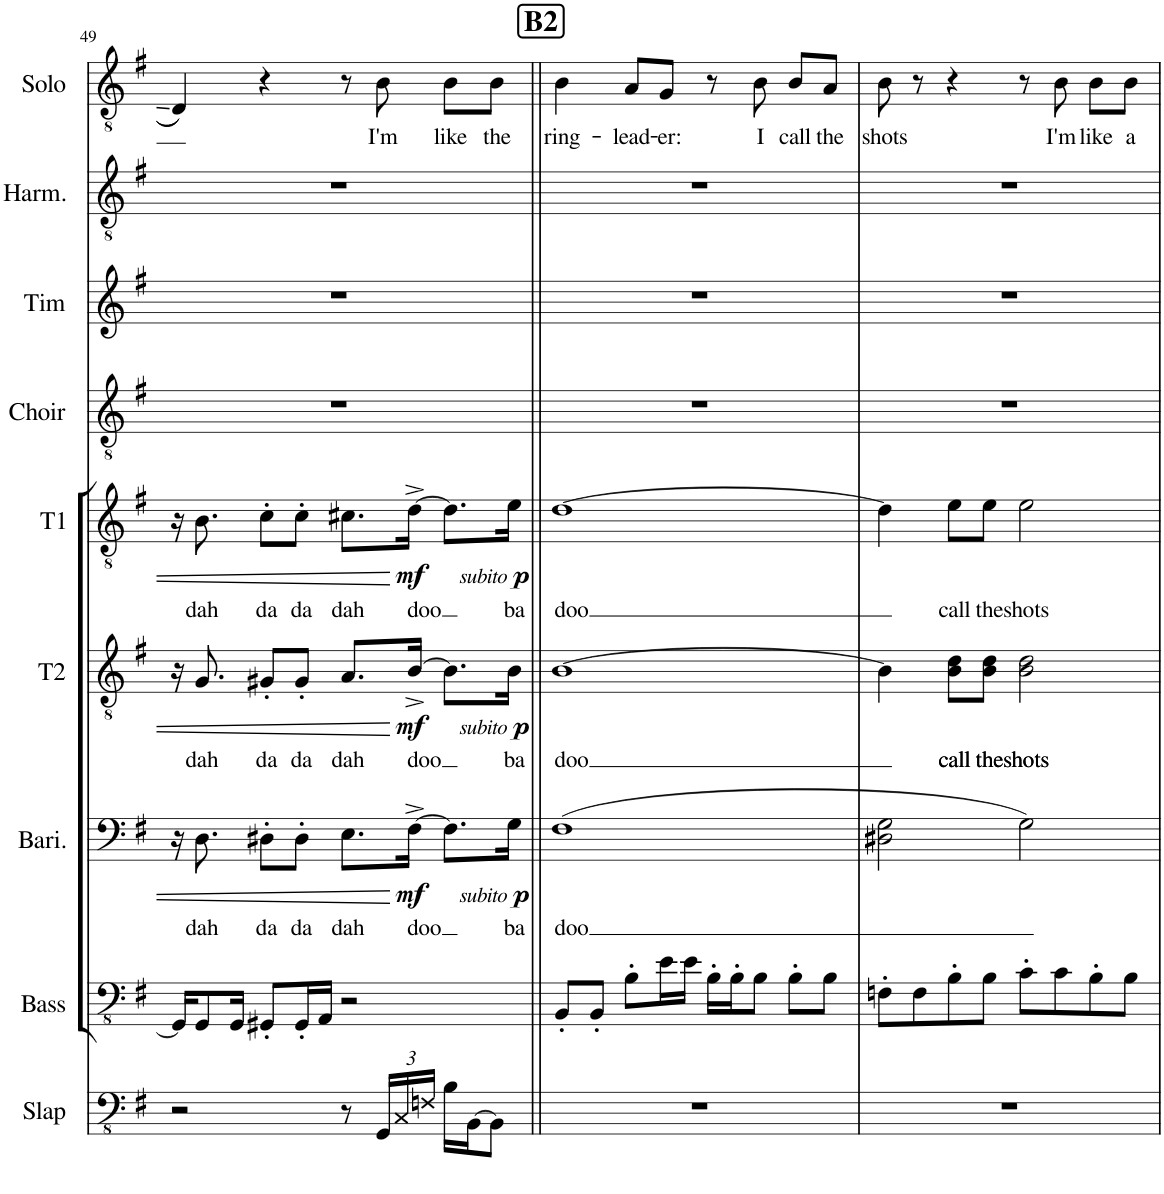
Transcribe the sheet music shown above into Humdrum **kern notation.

**kern	**kern	**kern	**text	**dynam	**kern	**text	**dynam	**kern	**text	**dynam	**kern	**kern	**kern	**kern	**text
*part9	*part8	*part7	*part7	*part7	*part6	*part6	*part6	*part5	*part5	*part5	*part4	*part3	*part2	*part1	*part1
*staff9	*staff8	*staff7	*staff7	*staff7	*staff6	*staff6	*staff6	*staff5	*staff5	*staff5	*staff4	*staff3	*staff2	*staff1	*staff1
*I"Slap Bass	*I"Bass	*I"Baritone	*	*	*I"Tenor 2	*	*	*I"Tenor 1	*	*	*I"Choir	*I"Tim	*I"Harmonies	*I"Solo	*
*I'Slap	*I'Bass	*I'Bari.	*	*	*I'T2	*	*	*I'T1	*	*	*I'Choir	*I'Tim	*I'Harm.	*I'Solo	*
!!LO:PB:g=z
*clefFv4	*clefFv4	*clefF4	*	*	*clefGv2	*	*	*clefGv2	*	*	*clefGv2	*clefG2	*clefGv2	*clefGv2	*
*k[f#]	*k[f#]	*k[f#]	*	*	*k[f#]	*	*	*k[f#]	*	*	*k[f#]	*k[f#]	*k[f#]	*k[f#]	*
*M4/4	*M4/4	*M4/4	*	*	*M4/4	*	*	*M4/4	*	*	*M4/4	*M4/4	*M4/4	*M4/4	*
=49	=49	=49	=49	=49	=49	=49	=49	=49	=49	=49	=49	=49	=49	=49	=49
2r	16GGG/KL]	16r	.	.	16r	.	.	16r	.	.	1r	1r	1r	4D/	.
!	!	!	!LO:LY:b	!	!	!LO:LY:b	!	!	!LO:LY:b	!	!	!	!	!	!
.	8GGG/	8.D\	dah	.	8.G/	dah	.	8.B\	dah	.	.	.	.	.	.
.	16GGG/Jk	.	.	.	.	.	.	.	.	.	.	.	.	.	.
!	!	!	!LO:LY:b	!	!	!LO:LY:b	!	!	!LO:LY:b	!	!	!	!	!	!
.	8GGG#X'/L	8D#X'\L	da	.	8G#X'/L	da	.	8c'\L	da	.	.	.	.	4r	.
!	!	!	!LO:LY:b	!	!	!LO:LY:b	!	!	!LO:LY:b	!	!	!	!	!	!
.	16GGG#'/L	8D#'\J	da	.	8G#'/J	da	.	8c'\J	da	.	.	.	.	.	.
.	16AAA/JJ	.	.	.	.	.	.	.	.	.	.	.	.	.	.
!	!	!	!LO:LY:b	!	!	!LO:LY:b	!	!	!LO:LY:b	!	!	!	!	!	!
8r	2r	8.E\L	dah	.	8.A/L	dah	.	8.c#X\L	dah	.	.	.	.	8r	.
*Xbrackettup	*	*	*	*	*	*	*	*	*	*	*	*	*	*	*
!	!	!	!	!	!	!	!	!	!	!	!	!	!	!	!LO:LY:b
24GGG/LL	.	.	.	.	.	.	.	.	.	.	.	.	.	8B\	I'm
24CC/	.	.	.	.	.	.	.	.	.	.	.	.	.	.	.
!	!	!	!LO:LY:b	!LO:DY:b	!	!LO:LY:b	!LO:DY:b	!	!LO:LY:b	!LO:DY:b	!	!	!	!	!
.	.	[16F#^\Jk	doo	mf	[16B^/Jk	doo	mf	[16d^\Jk	doo	mf	.	.	.	.	.
24FFn/JJ	.	.	.	.	.	.	.	.	.	.	.	.	.	.	.
!	!	!	!	!	!	!	!	!	!	!	!	!	!	!	!LO:LY:b
16BB\LL	.	8.F#\L]	.	.	8.B\L]	.	.	8.d\L]	.	.	.	.	.	8B\L	like
[16BBB\J	.	.	.	.	.	.	.	.	.	.	.	.	.	.	.
!	!	!	!	!	!	!	!	!	!	!	!	!	!	!	!LO:LY:b
8BBB\J]	.	.	.	.	.	.	.	.	.	.	.	.	.	8B\J	the
!	!	!	!LO:LY:b	!LO:DY:b	!	!LO:LY:b	!	!	!LO:LY:b	!	!	!	!	!	!
!	!	!	!	!LO:DY:n=1:b	!	!	!LO:DY:b	!	!	!	!	!	!	!	!
!	!	!	!	!	!	!	!LO:DY:n=1:b	!	!	!LO:DY:b	!	!	!	!	!
!	!	!	!	!	!	!	!	!	!	!LO:DY:n=1:b	!	!	!	!	!
.	.	16G\Jk	ba	other-dynamics p	16B\Jk	ba	other-dynamics p	16e\Jk	ba	other-dynamics p	.	.	.	.	.
!!LO:REH:place=s1:a:B:cj:fs=14:t=B2
=50||	=50||	=50||	=50||	=50||	=50||	=50||	=50||	=50||	=50||	=50||	=50||	=50||	=50||	=50||	=50||
!	!	!	!LO:LY:b	!	!	!LO:LY:b	!	!	!LO:LY:b	!	!	!	!	!	!LO:LY:b
1r	8BBB'/L	(1F#	doo	.	[1B	doo	.	[1d	doo	.	1r	1r	1r	4B\	ring-
.	8BBB'/J	.	.	.	.	.	.	.	.	.	.	.	.	.	.
!	!	!	!	!	!	!	!	!	!	!	!	!	!	!	!LO:LY:b
.	8BB'\L	.	.	.	.	.	.	.	.	.	.	.	.	8A/L	-lead-
!	!	!	!	!	!	!	!	!	!	!	!	!	!	!	!LO:LY:b
.	16E\L	.	.	.	.	.	.	.	.	.	.	.	.	8G/J	-er:
.	16E\JJ	.	.	.	.	.	.	.	.	.	.	.	.	.	.
.	16BB'\LL	.	.	.	.	.	.	.	.	.	.	.	.	8r	.
.	16BB'\J	.	.	.	.	.	.	.	.	.	.	.	.	.	.
!	!	!	!	!	!	!	!	!	!	!	!	!	!	!	!LO:LY:b
.	8BB\J	.	.	.	.	.	.	.	.	.	.	.	.	8B\	I
!	!	!	!	!	!	!	!	!	!	!	!	!	!	!	!LO:LY:b
.	8BB'\L	.	.	.	.	.	.	.	.	.	.	.	.	8B/L	call
!	!	!	!	!	!	!	!	!	!	!	!	!	!	!	!LO:LY:b
.	8BB\J	.	.	.	.	.	.	.	.	.	.	.	.	8A/J	the
=51	=51	=51	=51	=51	=51	=51	=51	=51	=51	=51	=51	=51	=51	=51	=51
!	!	!	!	!	!	!	!	!	!	!	!	!	!	!	!LO:LY:b
1r	8FFn'\L	2D#X\ 2G\	.	.	4B\]	.	.	4d\]	.	.	1r	1r	1r	8B\	shots
.	8FF\	.	.	.	.	.	.	.	.	.	.	.	.	8r	.
!	!	!	!	!	!	!LO:LY:b	!	!	!LO:LY:b	!	!	!	!	!	!
.	8BB'\	.	.	.	8B\ 8d\L	call	.	8e\L	call	.	.	.	.	4r	.
!	!	!	!	!	!	!LO:LY:b	!	!	!LO:LY:b	!	!	!	!	!	!
.	8BB\J	.	.	.	8B\ 8d\J	the	.	8e\J	the	.	.	.	.	.	.
!	!	!	!	!	!	!LO:LY:b	!	!	!LO:LY:b	!	!	!	!	!	!
.	8C'\L	2G\)	.	.	2B\ 2d\	shots	.	2e\	shots	.	.	.	.	8r	.
!	!	!	!	!	!	!	!	!	!	!	!	!	!	!	!LO:LY:b
.	8C\	.	.	.	.	.	.	.	.	.	.	.	.	8B\	I'm
!	!	!	!	!	!	!	!	!	!	!	!	!	!	!	!LO:LY:b
.	8BB'\	.	.	.	.	.	.	.	.	.	.	.	.	8B\L	like
!	!	!	!	!	!	!	!	!	!	!	!	!	!	!	!LO:LY:b
.	8BB\J	.	.	.	.	.	.	.	.	.	.	.	.	8B\J	a
=	=	=	=	=	=	=	=	=	=	=	=	=	=	=	=
*-	*-	*-	*-	*-	*-	*-	*-	*-	*-	*-	*-	*-	*-	*-	*-
